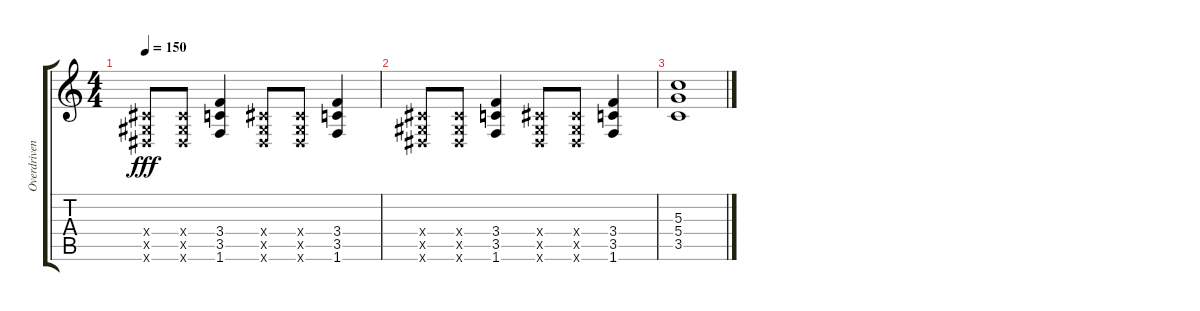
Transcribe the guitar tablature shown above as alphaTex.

\track ("Overdriven Guitar 1" "Overdriven") {instrument overdrivenguitar}
\staff {score tabs}
\tuning (E4 B3 G3 D3 A2 E2) {hide}
\ts (4 4)
\tempo 150
\clef g2
\ks c
(-1.4{x} -1.5{x} -1.6{x}).8{dy fff} (-1.4{x} -1.5{x} -1.6{x}).8 (3.4 3.5 1.6).4 (-1.4{x} -1.5{x} -1.6{x}).8 (-1.4{x} -1.5{x} -1.6{x}).8 (3.4 3.5 1.6).4 |
(-1.4{x} -1.5{x} -1.6{x}).8 (-1.4{x} -1.5{x} -1.6{x}).8 (3.4 3.5 1.6).4 (-1.4{x} -1.5{x} -1.6{x}).8 (-1.4{x} -1.5{x} -1.6{x}).8 (3.4 3.5 1.6).4 |
(5.3 5.4 3.5).1
